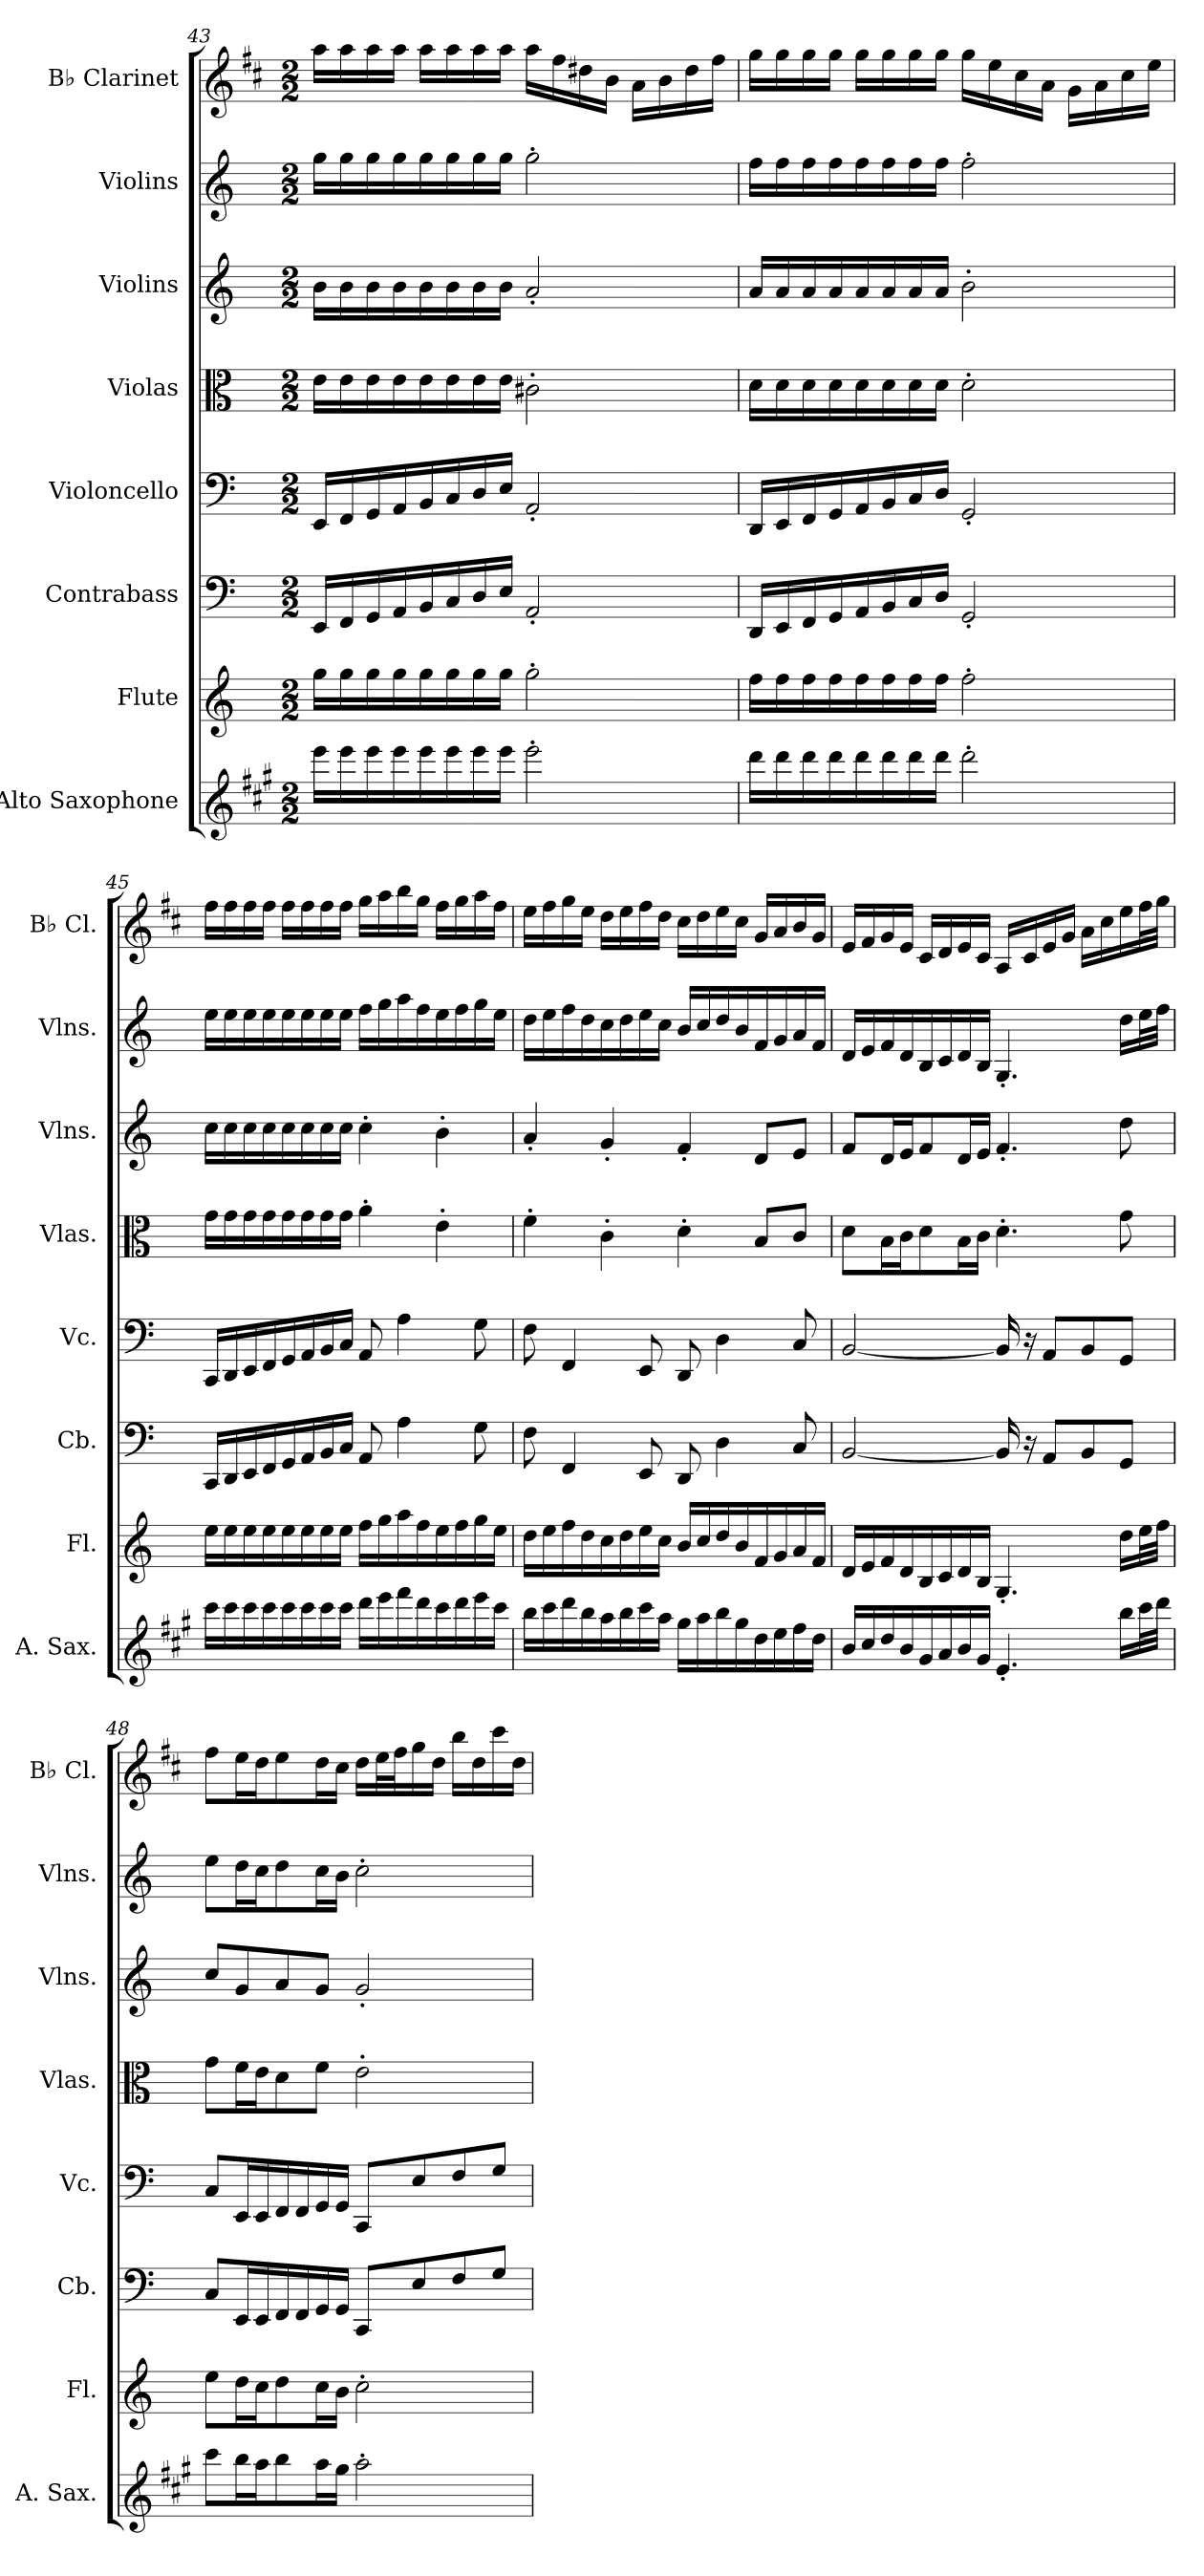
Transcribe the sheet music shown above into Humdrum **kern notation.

**kern	**kern	**kern	**kern	**kern	**kern	**kern	**kern
*part8	*part7	*part6	*part5	*part4	*part3	*part2	*part1
*staff8	*staff7	*staff6	*staff5	*staff4	*staff3	*staff2	*staff1
*I"Alto Saxophone	*I"Flute	*I"Contrabass	*I"Violoncello	*I"Violas	*I"Violins	*I"Violins	*I"B♭ Clarinet
*I'A. Sax.	*I'Fl.	*I'Cb.	*I'Vc.	*I'Vlas.	*I'Vlns.	*I'Vlns.	*I'B♭ Cl.
!!LO:LB:g=z
*clefG2	*clefG2	*clefF4	*clefF4	*clefC3	*clefG2	*clefG2	*clefG2
*ITrd5c9	*	*ITrd7c12	*	*	*	*	*ITrd1c2
*k[]	*k[]	*k[]	*k[]	*k[]	*k[]	*k[]	*k[]
*M2/2	*M2/2	*M2/2	*M2/2	*M2/2	*M2/2	*M2/2	*M2/2
=43	=43	=43	=43	=43	=43	=43	=43
16gg\LL	16gg\LL	16EEE/LL	16EE/LL	16e\LL	16b\LL	16gg\LL	16gg\LL
16gg\	16gg\	16FFF/	16FF/	16e\	16b\	16gg\	16gg\
16gg\	16gg\	16GGG/	16GG/	16e\	16b\	16gg\	16gg\
16gg\	16gg\	16AAA/	16AA/	16e\	16b\	16gg\	16gg\JJ
16gg\	16gg\	16BBB/	16BB/	16e\	16b\	16gg\	16gg\LL
16gg\	16gg\	16CC/	16C/	16e\	16b\	16gg\	16gg\
16gg\	16gg\	16DD/	16D/	16e\	16b\	16gg\	16gg\
16gg\JJ	16gg\JJ	16EE/JJ	16E/JJ	16e\JJ	16b\JJ	16gg\JJ	16gg\JJ
2gg'\	2gg'\	2AAA'/	2AA'/	2c#X'\	2a'/	2gg'\	16gg\LL
.	.	.	.	.	.	.	16ee\
.	.	.	.	.	.	.	16cc#X\
.	.	.	.	.	.	.	16a\JJ
.	.	.	.	.	.	.	16g\LL
.	.	.	.	.	.	.	16a\
.	.	.	.	.	.	.	16cc#\
.	.	.	.	.	.	.	16ee\JJ
=44	=44	=44	=44	=44	=44	=44	=44
16ff\LL	16ff\LL	16DDD/LL	16DD/LL	16d\LL	16a/LL	16ff\LL	16ff\LL
16ff\	16ff\	16EEE/	16EE/	16d\	16a/	16ff\	16ff\
16ff\	16ff\	16FFF/	16FF/	16d\	16a/	16ff\	16ff\
16ff\	16ff\	16GGG/	16GG/	16d\	16a/	16ff\	16ff\JJ
16ff\	16ff\	16AAA/	16AA/	16d\	16a/	16ff\	16ff\LL
16ff\	16ff\	16BBB/	16BB/	16d\	16a/	16ff\	16ff\
16ff\	16ff\	16CC/	16C/	16d\	16a/	16ff\	16ff\
16ff\JJ	16ff\JJ	16DD/JJ	16D/JJ	16d\JJ	16a/JJ	16ff\JJ	16ff\JJ
2ff'\	2ff'\	2GGG'/	2GG'/	2d'\	2b'\	2ff'\	16ff\LL
.	.	.	.	.	.	.	16dd\
.	.	.	.	.	.	.	16b\
.	.	.	.	.	.	.	16g\JJ
.	.	.	.	.	.	.	16f\LL
.	.	.	.	.	.	.	16g\
.	.	.	.	.	.	.	16b\
.	.	.	.	.	.	.	16dd\JJ
!!LO:LB:g=z
=45	=45	=45	=45	=45	=45	=45	=45
16ee\LL	16ee\LL	16CCC/LL	16CC/LL	16g\LL	16cc\LL	16ee\LL	16ee\LL
16ee\	16ee\	16DDD/	16DD/	16g\	16cc\	16ee\	16ee\
16ee\	16ee\	16EEE/	16EE/	16g\	16cc\	16ee\	16ee\
16ee\	16ee\	16FFF/	16FF/	16g\	16cc\	16ee\	16ee\JJ
16ee\	16ee\	16GGG/	16GG/	16g\	16cc\	16ee\	16ee\LL
16ee\	16ee\	16AAA/	16AA/	16g\	16cc\	16ee\	16ee\
16ee\	16ee\	16BBB/	16BB/	16g\	16cc\	16ee\	16ee\
16ee\JJ	16ee\JJ	16CC/JJ	16C/JJ	16g\JJ	16cc\JJ	16ee\JJ	16ee\JJ
16ff\LL	16ff\LL	8AAA/	8AA/	4a'\	4cc'\	16ff\LL	16ff\LL
16gg\	16gg\	.	.	.	.	16gg\	16gg\
16aa\	16aa\	4AA\	4A\	.	.	16aa\	16aa\
16ff\	16ff\	.	.	.	.	16ff\	16ff\JJ
16ee\	16ee\	.	.	4e'\	4b'\	16ee\	16ee\LL
16ff\	16ff\	.	.	.	.	16ff\	16ff\
16gg\	16gg\	8GG\	8G\	.	.	16gg\	16gg\
16ee\JJ	16ee\JJ	.	.	.	.	16ee\JJ	16ee\JJ
=46	=46	=46	=46	=46	=46	=46	=46
16dd\LL	16dd\LL	8FF\	8F\	4f'\	4a'/	16dd\LL	16dd\LL
16ee\	16ee\	.	.	.	.	16ee\	16ee\
16ff\	16ff\	4FFF/	4FF/	.	.	16ff\	16ff\
16dd\	16dd\	.	.	.	.	16dd\	16dd\JJ
16cc\	16cc\	.	.	4c'\	4g'/	16cc\	16cc\LL
16dd\	16dd\	.	.	.	.	16dd\	16dd\
16ee\	16ee\	8EEE/	8EE/	.	.	16ee\	16ee\
16cc\JJ	16cc\JJ	.	.	.	.	16cc\JJ	16cc\JJ
16b\LL	16b/LL	8DDD/	8DD/	4d'\	4f'/	16b/LL	16b\LL
16cc\	16cc/	.	.	.	.	16cc/	16cc\
16dd\	16dd/	4DD\	4D\	.	.	16dd/	16dd\
16b\	16b/	.	.	.	.	16b/	16b\JJ
16f\	16f/	.	.	8B/L	8d/L	16f/	16f/LL
16g\	16g/	.	.	.	.	16g/	16g/
16a\	16a/	8CC/	8C/	8c/J	8e/J	16a/	16a/
16f\JJ	16f/JJ	.	.	.	.	16f/JJ	16f/JJ
!!LO:LB:g=z
=47	=47	=47	=47	=47	=47	=47	=47
16d/LL	16d/LL	[2BBB/	[2BB/	8d\L	8f/L	16d/LL	16d/LL
16e/	16e/	.	.	.	.	16e/	16e/
16f/	16f/	.	.	16B\L	16d/L	16f/	16f/
16d/	16d/	.	.	16c\J	16e/J	16d/	16d/JJ
16B/	16B/	.	.	8d\	8f/	16B/	16B/LL
16c/	16c/	.	.	.	.	16c/	16c/
16d/	16d/	.	.	16B\L	16d/L	16d/	16d/
16B/JJ	16B/JJ	.	.	16c\JJ	16e/JJ	16B/JJ	16B/JJ
4.G'/	4.G'/	16BBB/]	16BB/]	4.d'\	4.f'/	4.G'/	16G/LL
.	.	16r	16r	.	.	.	16B/
.	.	8AAA/L	8AA/L	.	.	.	16d/
.	.	.	.	.	.	.	16f/JJ
.	.	8BBB/	8BB/	.	.	.	16g\LL
.	.	.	.	.	.	.	16b\
16dd\LL	16dd\LL	8GGG/J	8GG/J	8g\	8dd\	16dd\LL	16dd\
32ee\L	32ee\L	.	.	.	.	32ee\L	32ee\L
32ff\JJJ	32ff\JJJ	.	.	.	.	32ff\JJJ	32ff\JJJ
=48	=48	=48	=48	=48	=48	=48	=48
8ee\L	8ee\L	8CC/L	8C/L	8g\L	8cc/L	8ee\L	8ee\L
16dd\L	16dd\L	16EEE/L	16EE/L	16f\L	8g/	16dd\L	16dd\L
16cc\J	16cc\J	16EEE/	16EE/	16e\J	.	16cc\J	16cc\J
8dd\	8dd\	16FFF/	16FF/	8d\	8a/	8dd\	8dd\
.	.	16FFF/	16FF/	.	.	.	.
16cc\L	16cc\L	16GGG/	16GG/	8f\J	8g/J	16cc\L	16cc\L
16b\JJ	16b\JJ	16GGG/JJ	16GG/JJ	.	.	16b\JJ	16b\JJ
2cc'\	2cc'\	8CCC/L	8CC/L	2e'\	2g'/	2cc'\	16cc\LL
.	.	.	.	.	.	.	32dd\L
.	.	.	.	.	.	.	32ee\J
.	.	8EE/	8E/	.	.	.	16ff\
.	.	.	.	.	.	.	16cc\JJ
.	.	8FF/	8F/	.	.	.	16aa\LL
.	.	.	.	.	.	.	16cc\
.	.	8GG/J	8G/J	.	.	.	16bb\
.	.	.	.	.	.	.	16cc\JJ
=	=	=	=	=	=	=	=
*-	*-	*-	*-	*-	*-	*-	*-
